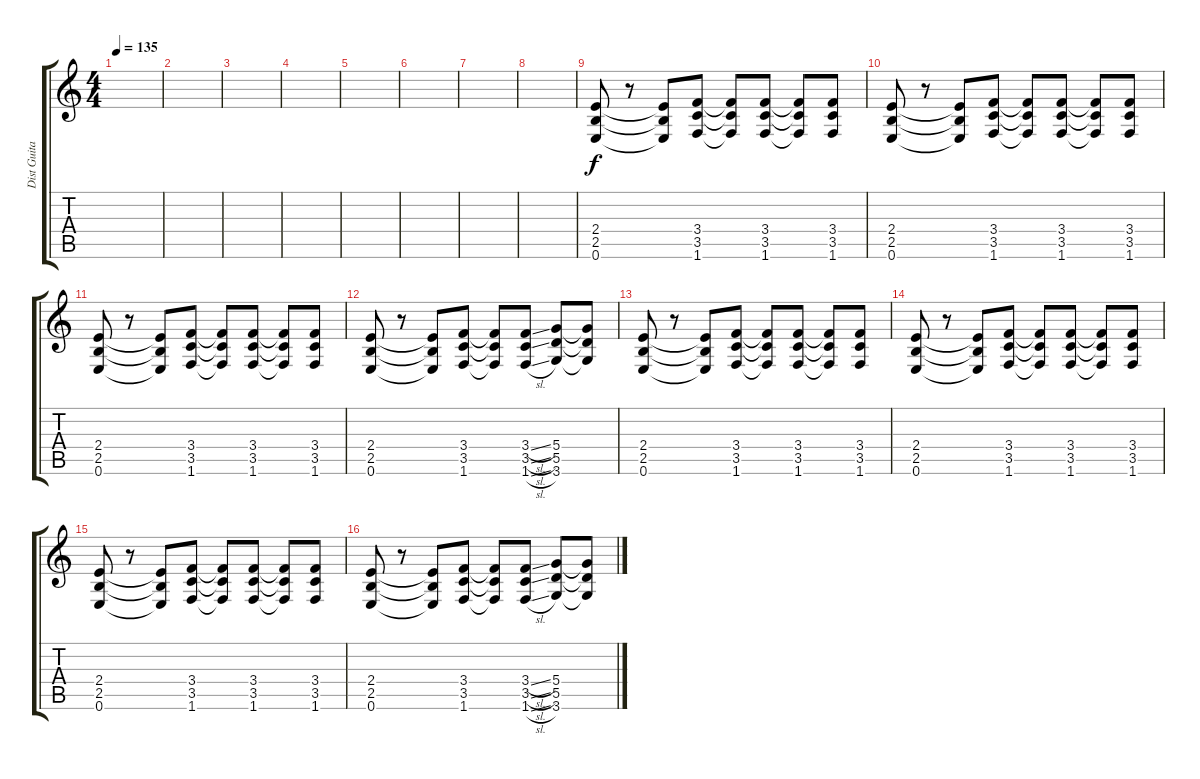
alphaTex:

\track ("Dist Guitar" "Dist Guita") {instrument distortionguitar}
\staff {score tabs}
\tuning (E4 B3 G3 D3 A2 E2) {hide}
\ts (4 4)
\tempo 135
\clef g2
\ks c
|
|
|
|
|
|
|
|
(2.4 2.5 0.6).8 r.8 (2.4{t} 2.5{t} 0.6{t}).8 (3.4 3.5 1.6).8 (3.4{t} 3.5{t} 1.6{t}).8 (3.4 3.5 1.6).8 (3.4{t} 3.5{t} 1.6{t}).8 (3.4 3.5 1.6).8 |
(2.4 2.5 0.6).8 r.8 (2.4{t} 2.5{t} 0.6{t}).8 (3.4 3.5 1.6).8 (3.4{t} 3.5{t} 1.6{t}).8 (3.4 3.5 1.6).8 (3.4{t} 3.5{t} 1.6{t}).8 (3.4 3.5 1.6).8 |
(2.4 2.5 0.6).8 r.8 (2.4{t} 2.5{t} 0.6{t}).8 (3.4 3.5 1.6).8 (3.4{t} 3.5{t} 1.6{t}).8 (3.4 3.5 1.6).8 (3.4{t} 3.5{t} 1.6{t}).8 (3.4 3.5 1.6).8 |
(2.4 2.5 0.6).8 r.8 (2.4{t} 2.5{t} 0.6{t}).8 (3.4 3.5 1.6).8 (3.4{t} 3.5{t} 1.6{t}).8 (3.4{sl} 3.5{sl} 1.6{sl}).8 (5.4 5.5 3.6).8 (5.4{t} 5.5{t} 3.6{t}).8 |
(2.4 2.5 0.6).8 r.8 (2.4{t} 2.5{t} 0.6{t}).8 (3.4 3.5 1.6).8 (3.4{t} 3.5{t} 1.6{t}).8 (3.4 3.5 1.6).8 (3.4{t} 3.5{t} 1.6{t}).8 (3.4 3.5 1.6).8 |
(2.4 2.5 0.6).8 r.8 (2.4{t} 2.5{t} 0.6{t}).8 (3.4 3.5 1.6).8 (3.4{t} 3.5{t} 1.6{t}).8 (3.4 3.5 1.6).8 (3.4{t} 3.5{t} 1.6{t}).8 (3.4 3.5 1.6).8 |
(2.4 2.5 0.6).8 r.8 (2.4{t} 2.5{t} 0.6{t}).8 (3.4 3.5 1.6).8 (3.4{t} 3.5{t} 1.6{t}).8 (3.4 3.5 1.6).8 (3.4{t} 3.5{t} 1.6{t}).8 (3.4 3.5 1.6).8 |
(2.4 2.5 0.6).8 r.8 (2.4{t} 2.5{t} 0.6{t}).8 (3.4 3.5 1.6).8 (3.4{t} 3.5{t} 1.6{t}).8 (3.4{sl} 3.5{sl} 1.6{sl}).8 (5.4 5.5 3.6).8 (5.4{t} 5.5{t} 3.6{t}).8
